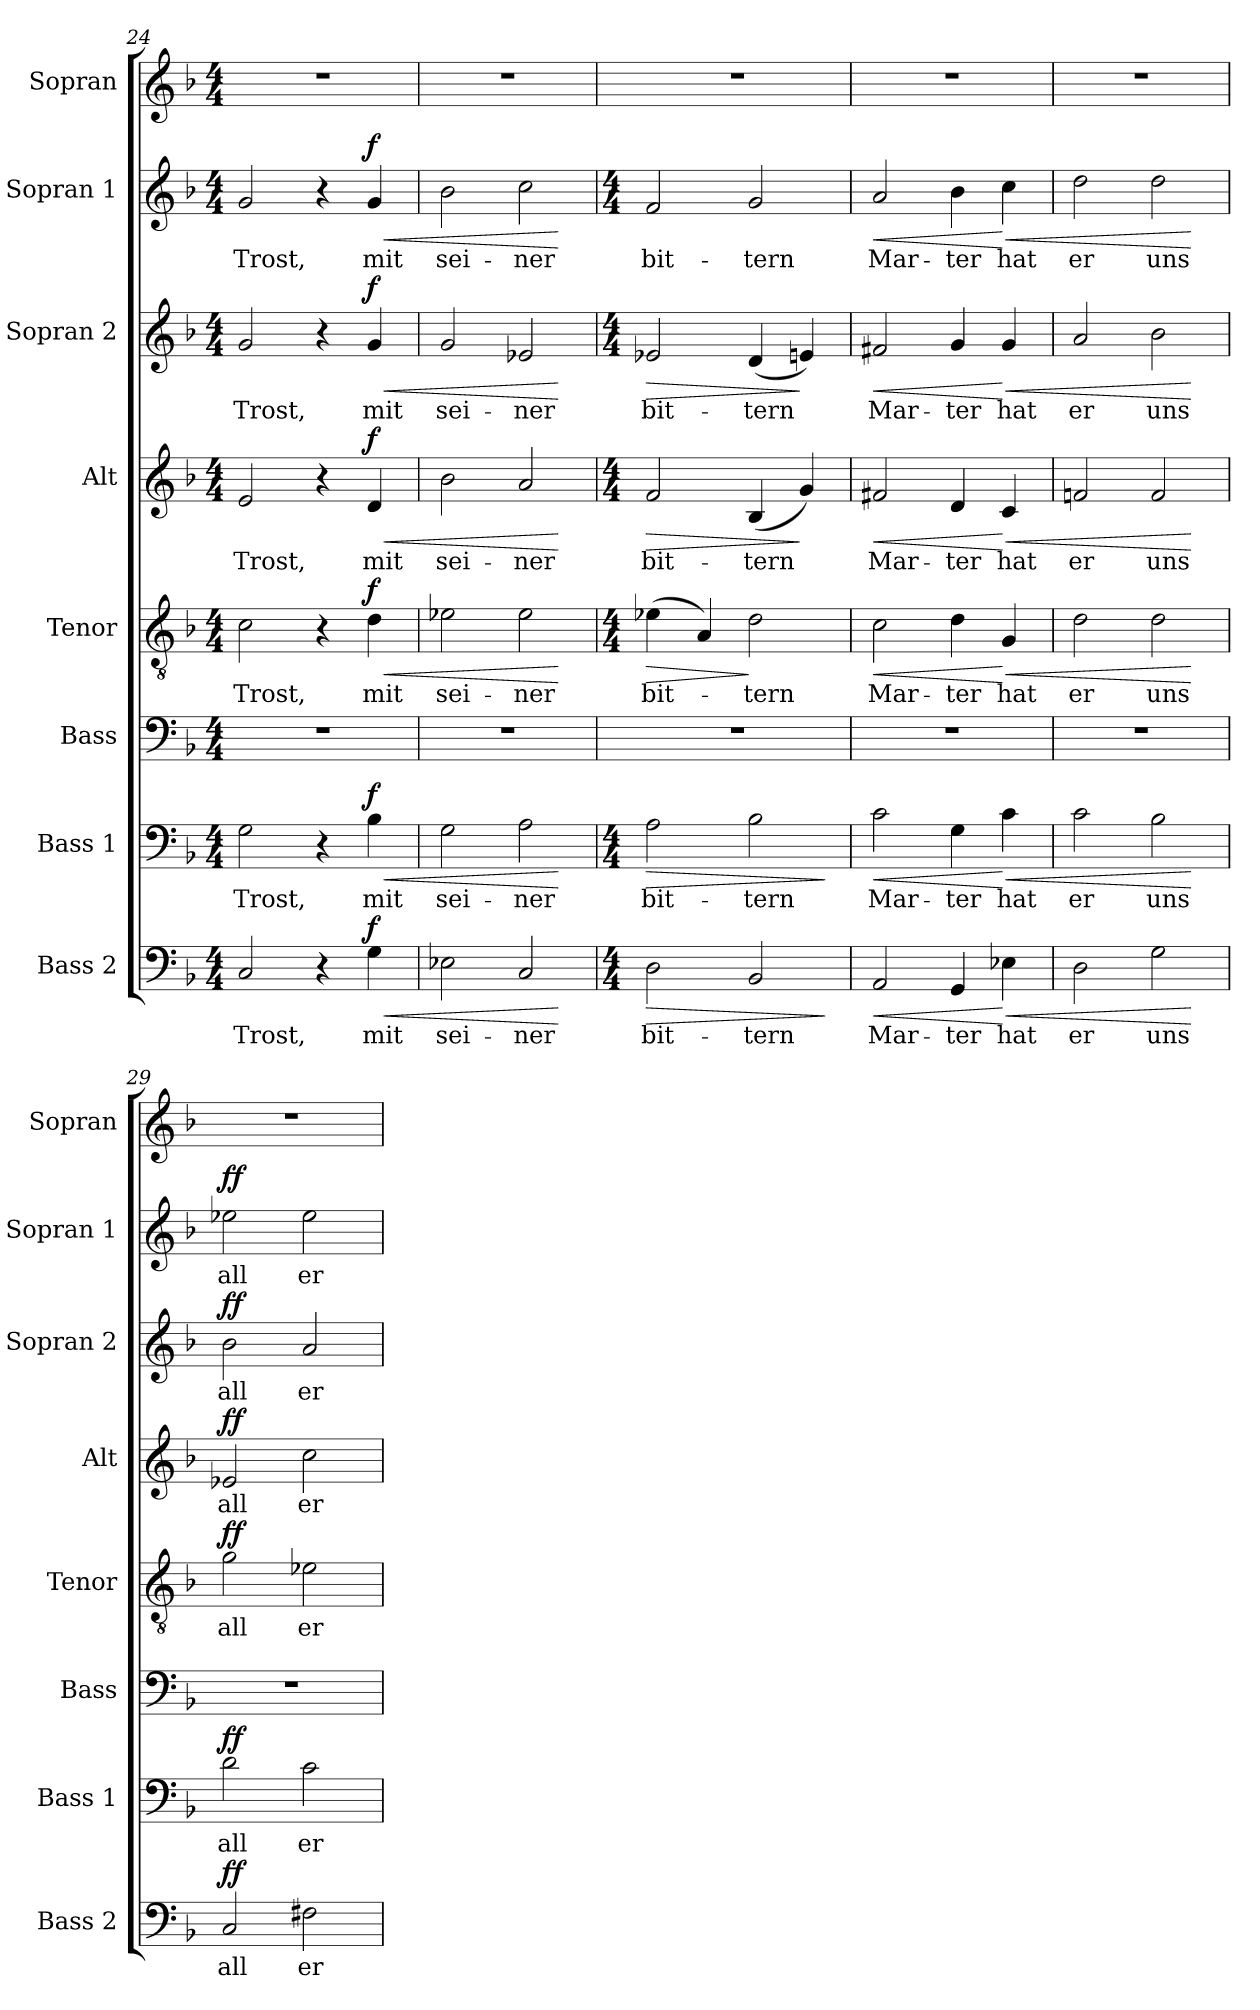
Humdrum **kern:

**kern	**text	**dynam	**kern	**text	**dynam	**kern	**kern	**text	**dynam	**kern	**text	**dynam	**kern	**text	**dynam	**kern	**text	**dynam	**kern
*part8	*part8	*part8	*part7	*part7	*part7	*part6	*part5	*part5	*part5	*part4	*part4	*part4	*part3	*part3	*part3	*part2	*part2	*part2	*part1
*staff8	*staff8	*staff8	*staff7	*staff7	*staff7	*staff6	*staff5	*staff5	*staff5	*staff4	*staff4	*staff4	*staff3	*staff3	*staff3	*staff2	*staff2	*staff2	*staff1
*I"Bass 2	*	*	*I"Bass 1	*	*	*I"Bass	*I"Tenor	*	*	*I"Alt	*	*	*I"Sopran 2	*	*	*I"Sopran 1	*	*	*I"Sopran
*I'Bass 2	*	*	*I'Bass 1	*	*	*I'Bass	*I'Tenor	*	*	*I'Alt	*	*	*I'Sopran 2	*	*	*I'Sopran 1	*	*	*I'Sopran
*clefF4	*	*	*clefF4	*	*	*clefF4	*clefGv2	*	*	*clefG2	*	*	*clefG2	*	*	*clefG2	*	*	*clefG2
*k[b-]	*	*	*k[b-]	*	*	*k[b-]	*k[b-]	*	*	*k[b-]	*	*	*k[b-]	*	*	*k[b-]	*	*	*k[b-]
*F:	*	*	*F:	*	*	*F:	*F:	*	*	*F:	*	*	*F:	*	*	*F:	*	*	*F:
*M4/4	*	*	*M4/4	*	*	*M4/4	*M4/4	*	*	*M4/4	*	*	*M4/4	*	*	*M4/4	*	*	*M4/4
=24	=24	=24	=24	=24	=24	=24	=24	=24	=24	=24	=24	=24	=24	=24	=24	=24	=24	=24	=24
!	!LO:LY:b	!	!	!LO:LY:b	!	!	!	!LO:LY:b	!	!	!LO:LY:b	!	!	!LO:LY:b	!	!	!LO:LY:b	!	!
2C/	Trost,	.	2G\	Trost,	.	1r	2c\	Trost,	.	2e/	Trost,	.	2g/	Trost,	.	2g/	Trost,	.	1r
4r	.	.	4r	.	.	.	4r	.	.	4r	.	.	4r	.	.	4r	.	.	.
!	!LO:LY:b	!LO:HP:b	!	!LO:LY:b	!LO:HP:b	!	!	!LO:LY:b	!LO:HP:b	!	!LO:LY:b	!LO:HP:b	!	!LO:LY:b	!LO:HP:b	!	!LO:LY:b	!LO:HP:b	!
!	!	!LO:DY:n=1:a	!	!	!LO:DY:n=1:a	!	!	!	!LO:DY:n=1:a	!	!	!LO:DY:n=1:a	!	!	!LO:DY:n=1:a	!	!	!LO:DY:n=1:a	!
4G\	mit	< f	4B-\	mit	< f	.	4d\	mit	< f	4d/	mit	< f	4g/	mit	< f	4g/	mit	< f	.
=25	=25	=25	=25	=25	=25	=25	=25	=25	=25	=25	=25	=25	=25	=25	=25	=25	=25	=25	=25
!	!LO:LY:b	!	!	!LO:LY:b	!	!	!	!LO:LY:b	!	!	!LO:LY:b	!	!	!LO:LY:b	!	!	!LO:LY:b	!	!
2E-X\	sei-	.	2G\	sei-	.	1r	2e-X\	sei-	.	2b-\	sei-	.	2g/	sei-	.	2b-\	sei-	.	1r
!	!LO:LY:b	!	!	!LO:LY:b	!	!	!	!LO:LY:b	!	!	!LO:LY:b	!	!	!LO:LY:b	!	!	!LO:LY:b	!	!
2C/	-ner	.	2A\	-ner	.	.	2e-\	-ner	.	2a/	-ner	.	2e-X/	-ner	.	2cc\	-ner	.	.
.	.	[	.	.	[	.	.	.	[	.	.	[	.	.	[	.	.	[	.
!!LO:LB:g=z
=26	=26	=26	=26	=26	=26	=26	=26	=26	=26	=26	=26	=26	=26	=26	=26	=26	=26	=26	=26
*M4/4	*	*	*M4/4	*	*	*	*M4/4	*	*	*M4/4	*	*	*M4/4	*	*	*M4/4	*	*	*
!	!LO:LY:b	!LO:HP:b	!	!LO:LY:b	!LO:HP:b	!	!	!LO:LY:b	!LO:HP:b	!	!LO:LY:b	!LO:HP:b	!	!LO:LY:b	!LO:HP:b	!	!LO:LY:b	!	!
2D\	bit-	>	2A\	bit-	>	1r	(>4e-X\	bit-	>	2f/	bit-	>	2e-X/	bit-	>	2f/	bit-	.	1r
.	.	.	.	.	.	.	4A/)	.	.	.	.	.	.	.	.	.	.	.	.
!	!LO:LY:b	!	!	!LO:LY:b	!	!	!	!LO:LY:b	!	!	!LO:LY:b	!	!	!LO:LY:b	!	!	!LO:LY:b	!	!
2BB-/	-tern	.	2B-\	-tern	.	.	2d\	-tern	]	(<4B-/	-tern	.	(<4d/	-tern	.	2g/	-tern	.	.
.	.	.	.	.	.	.	.	.	.	4g/)	.	]	4en/)	.	]	.	.	.	.
.	.	]	.	.	]	.	.	.	.	.	.	.	.	.	.	.	.	.	.
=27	=27	=27	=27	=27	=27	=27	=27	=27	=27	=27	=27	=27	=27	=27	=27	=27	=27	=27	=27
!	!LO:LY:b	!LO:HP:b	!	!LO:LY:b	!LO:HP:b	!	!	!LO:LY:b	!LO:HP:b	!	!LO:LY:b	!LO:HP:b	!	!LO:LY:b	!LO:HP:b	!	!LO:LY:b	!LO:HP:b	!
2AA/	Mar-	<	2c\	Mar-	<	1r	2c\	Mar-	<	2f#X/	Mar-	<	2f#X/	Mar-	<	2a/	Mar-	<	1r
!	!LO:LY:b	!	!	!LO:LY:b	!	!	!	!LO:LY:b	!	!	!LO:LY:b	!	!	!LO:LY:b	!	!	!LO:LY:b	!	!
4GG/	-ter	.	4G\	-ter	.	.	4d\	-ter	.	4d/	-ter	.	4g/	-ter	.	4b-\	-ter	.	.
!	!LO:LY:b	!LO:HP:n=1:b	!	!LO:LY:b	!LO:HP:n=1:b	!	!	!LO:LY:b	!LO:HP:n=1:b	!	!LO:LY:b	!LO:HP:n=1:b	!	!LO:LY:b	!LO:HP:n=1:b	!	!LO:LY:b	!LO:HP:n=1:b	!
4E-X\	hat	[ <	4c\	hat	[ <	.	4G/	hat	[ <	4c/	hat	[ <	4g/	hat	[ <	4cc\	hat	[ <	.
=28	=28	=28	=28	=28	=28	=28	=28	=28	=28	=28	=28	=28	=28	=28	=28	=28	=28	=28	=28
!	!LO:LY:b	!	!	!LO:LY:b	!	!	!	!LO:LY:b	!	!	!LO:LY:b	!	!	!LO:LY:b	!	!	!LO:LY:b	!	!
2D\	er	.	2c\	er	.	1r	2d\	er	.	2fni/	er	.	2a/	er	.	2dd\	er	.	1r
!	!LO:LY:b	!	!	!LO:LY:b	!	!	!	!LO:LY:b	!	!	!LO:LY:b	!	!	!LO:LY:b	!	!	!LO:LY:b	!	!
2G\	uns	.	2B-\	uns	.	.	2d\	uns	.	2f/	uns	.	2b-\	uns	.	2dd\	uns	.	.
.	.	[	.	.	[	.	.	.	[	.	.	[	.	.	[	.	.	[	.
=29	=29	=29	=29	=29	=29	=29	=29	=29	=29	=29	=29	=29	=29	=29	=29	=29	=29	=29	=29
!	!LO:LY:b	!LO:DY:a	!	!LO:LY:b	!LO:DY:a	!	!	!LO:LY:b	!LO:DY:a	!	!LO:LY:b	!LO:DY:a	!	!LO:LY:b	!LO:DY:a	!	!LO:LY:b	!LO:DY:a	!
2C/	all	ff	2d\	all	ff	1r	2g\	all	ff	2e-X/	all	ff	2b-\	all	ff	2ee-X\	all	ff	1r
!	!LO:LY:b	!	!	!LO:LY:b	!	!	!	!LO:LY:b	!	!	!LO:LY:b	!	!	!LO:LY:b	!	!	!LO:LY:b	!	!
2F#X\	er-	.	2c\	er-	.	.	2e-X\	er-	.	2cc\	er-	.	2a/	er-	.	2ee-\	er-	.	.
=	=	=	=	=	=	=	=	=	=	=	=	=	=	=	=	=	=	=	=
*-	*-	*-	*-	*-	*-	*-	*-	*-	*-	*-	*-	*-	*-	*-	*-	*-	*-	*-	*-
